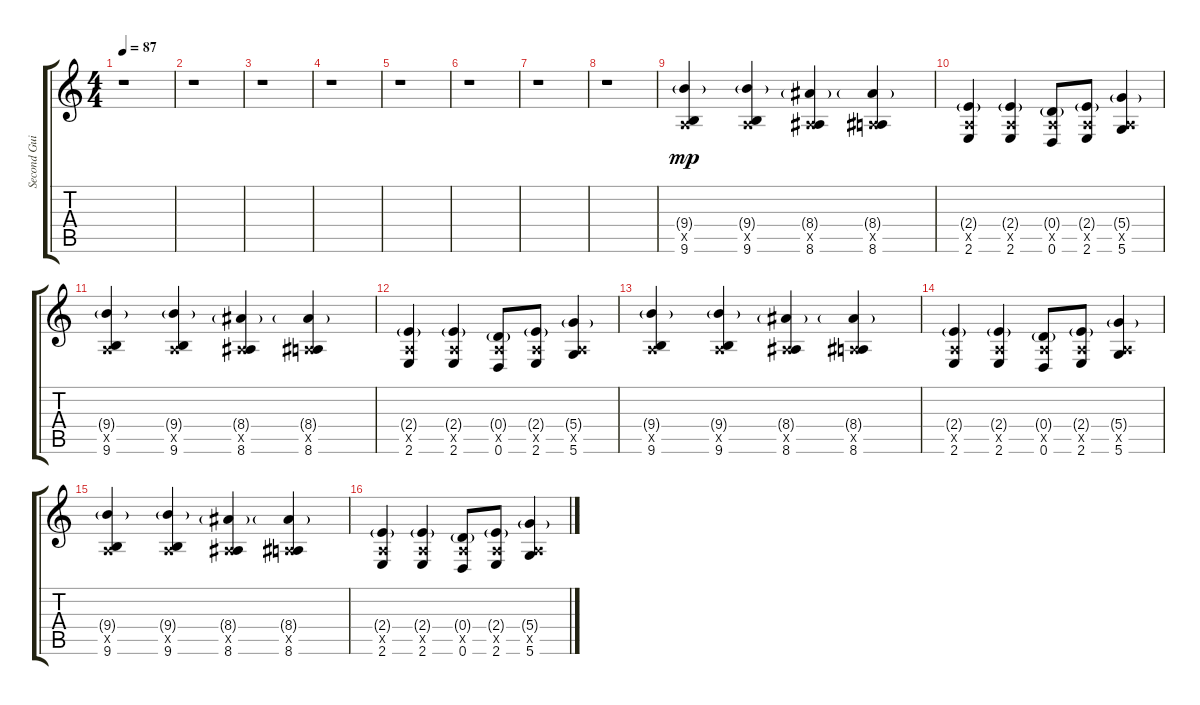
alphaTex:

\track ("Second Guitar" "Second Gui") {instrument overdrivenguitar}
\staff {score tabs}
\tuning (E4 B3 G3 D3 A2 D2) {hide}
\ts (4 4)
\tempo 87
\clef g2
\ks c
r.1{dy mp} |
r.1 |
r.1 |
r.1 |
r.1 |
r.1 |
r.1 |
r.1 |
(9.4{g} 0.5{x} 9.6).4 (9.4{g} 0.5{x} 9.6).4 (8.4{g} 0.5{x} 8.6).4 (8.4{g} 0.5{x} 8.6).4 |
(2.4{g} 0.5{x} 2.6).4 (2.4{g} 0.5{x} 2.6).4 (0.4{g} 0.5{x} 0.6).8 (2.4{g} 0.5{x} 2.6).8 (5.4{g} 0.5{x} 5.6).4 |
(9.4{g} 0.5{x} 9.6).4 (9.4{g} 0.5{x} 9.6).4 (8.4{g} 0.5{x} 8.6).4 (8.4{g} 0.5{x} 8.6).4 |
(2.4{g} 0.5{x} 2.6).4 (2.4{g} 0.5{x} 2.6).4 (0.4{g} 0.5{x} 0.6).8 (2.4{g} 0.5{x} 2.6).8 (5.4{g} 0.5{x} 5.6).4 |
(9.4{g} 0.5{x} 9.6).4 (9.4{g} 0.5{x} 9.6).4 (8.4{g} 0.5{x} 8.6).4 (8.4{g} 0.5{x} 8.6).4 |
(2.4{g} 0.5{x} 2.6).4 (2.4{g} 0.5{x} 2.6).4 (0.4{g} 0.5{x} 0.6).8 (2.4{g} 0.5{x} 2.6).8 (5.4{g} 0.5{x} 5.6).4 |
(9.4{g} 0.5{x} 9.6).4 (9.4{g} 0.5{x} 9.6).4 (8.4{g} 0.5{x} 8.6).4 (8.4{g} 0.5{x} 8.6).4 |
(2.4{g} 0.5{x} 2.6).4 (2.4{g} 0.5{x} 2.6).4 (0.4{g} 0.5{x} 0.6).8 (2.4{g} 0.5{x} 2.6).8 (5.4{g} 0.5{x} 5.6).4
